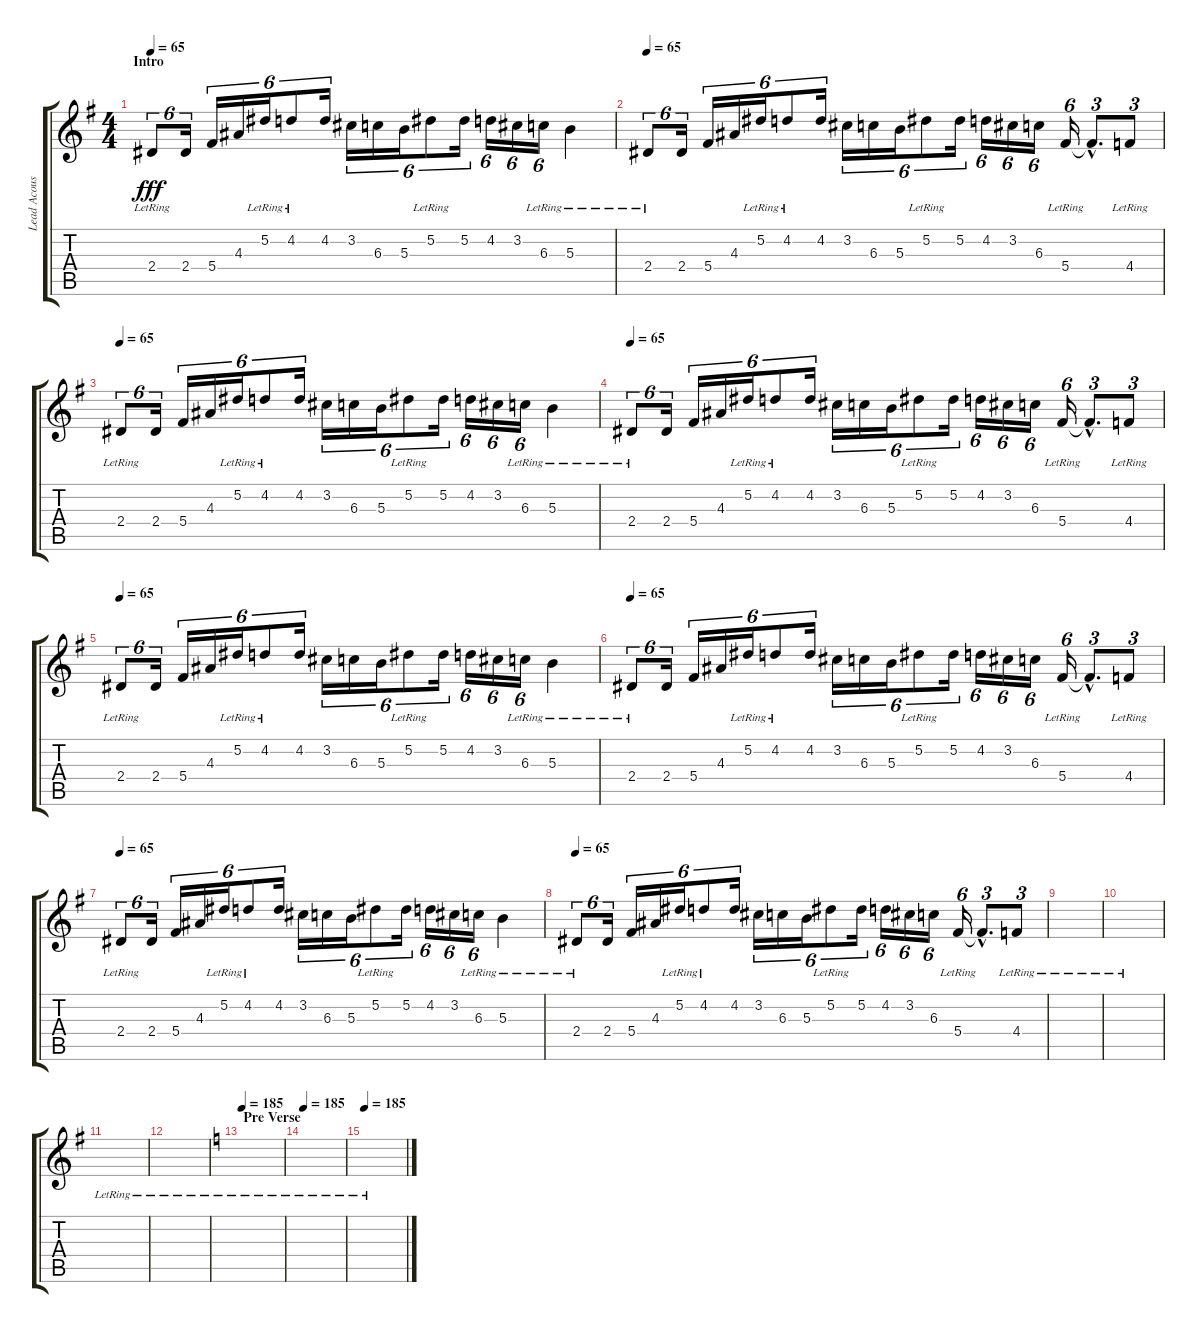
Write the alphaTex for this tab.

\track ("Lead Acoustic" "Lead Acous") {instrument acousticguitarsteel}
\staff {score tabs}
\tuning (Eb4 Bb3 Gb3 Db3 Ab2 Eb2) {hide}
\ts (4 4)
\section ("" "Intro")
\tempo 65
\clef g2
\ks g
2.4{lr}.8{tu (6 4) dy fff balance 4 instrument acousticguitarsteel} 2.4.16{tu (6 4)} 5.4.16{tu (6 4)} 4.3.16{tu (6 4)} 5.2{lr}.16{tu (6 4)} 4.2{lr}.8{tu (6 4)} 4.2.16{tu (6 4)} 3.2.16{tu (6 4)} 6.3.16{tu (6 4)} 5.3.16{tu (6 4)} 5.2{lr}.8{tu (6 4)} 5.2.16{tu (6 4)} 4.2.16{tu (6 4)} 3.2.16{tu (6 4)} 6.3{lr}.16{tu (6 4)} 5.3{lr}.4 |
\tempo 65
2.4{lr}.8{tu (6 4)} 2.4.16{tu (6 4)} 5.4.16{tu (6 4)} 4.3.16{tu (6 4)} 5.2{lr}.16{tu (6 4)} 4.2{lr}.8{tu (6 4)} 4.2.16{tu (6 4)} 3.2.16{tu (6 4)} 6.3.16{tu (6 4)} 5.3.16{tu (6 4)} 5.2{lr}.8{tu (6 4)} 5.2.16{tu (6 4)} 4.2.16{tu (6 4)} 3.2.16{tu (6 4)} 6.3.16{tu (6 4)} 5.4{lr}.16{tu (6 4)} 5.4{hac t}.8{d tu (3 2)} 4.4{lr}.8{tu (3 2)} |
\tempo 65
2.4{lr}.8{tu (6 4)} 2.4.16{tu (6 4)} 5.4.16{tu (6 4)} 4.3.16{tu (6 4)} 5.2{lr}.16{tu (6 4)} 4.2{lr}.8{tu (6 4)} 4.2.16{tu (6 4)} 3.2.16{tu (6 4)} 6.3.16{tu (6 4)} 5.3.16{tu (6 4)} 5.2{lr}.8{tu (6 4)} 5.2.16{tu (6 4)} 4.2.16{tu (6 4)} 3.2.16{tu (6 4)} 6.3{lr}.16{tu (6 4)} 5.3{lr}.4 |
\tempo 65
2.4{lr}.8{tu (6 4)} 2.4.16{tu (6 4)} 5.4.16{tu (6 4)} 4.3.16{tu (6 4)} 5.2{lr}.16{tu (6 4)} 4.2{lr}.8{tu (6 4)} 4.2.16{tu (6 4)} 3.2.16{tu (6 4)} 6.3.16{tu (6 4)} 5.3.16{tu (6 4)} 5.2{lr}.8{tu (6 4)} 5.2.16{tu (6 4)} 4.2.16{tu (6 4)} 3.2.16{tu (6 4)} 6.3.16{tu (6 4)} 5.4{lr}.16{tu (6 4)} 5.4{hac t}.8{d tu (3 2)} 4.4{lr}.8{tu (3 2)} |
\tempo 65
2.4{lr}.8{tu (6 4)} 2.4.16{tu (6 4)} 5.4.16{tu (6 4)} 4.3.16{tu (6 4)} 5.2{lr}.16{tu (6 4)} 4.2{lr}.8{tu (6 4)} 4.2.16{tu (6 4)} 3.2.16{tu (6 4)} 6.3.16{tu (6 4)} 5.3.16{tu (6 4)} 5.2{lr}.8{tu (6 4)} 5.2.16{tu (6 4)} 4.2.16{tu (6 4)} 3.2.16{tu (6 4)} 6.3{lr}.16{tu (6 4)} 5.3{lr}.4 |
\tempo 65
2.4{lr}.8{tu (6 4)} 2.4.16{tu (6 4)} 5.4.16{tu (6 4)} 4.3.16{tu (6 4)} 5.2{lr}.16{tu (6 4)} 4.2{lr}.8{tu (6 4)} 4.2.16{tu (6 4)} 3.2.16{tu (6 4)} 6.3.16{tu (6 4)} 5.3.16{tu (6 4)} 5.2{lr}.8{tu (6 4)} 5.2.16{tu (6 4)} 4.2.16{tu (6 4)} 3.2.16{tu (6 4)} 6.3.16{tu (6 4)} 5.4{lr}.16{tu (6 4)} 5.4{hac t}.8{d tu (3 2)} 4.4{lr}.8{tu (3 2)} |
\tempo 65
2.4{lr}.8{tu (6 4)} 2.4.16{tu (6 4)} 5.4.16{tu (6 4)} 4.3.16{tu (6 4)} 5.2{lr}.16{tu (6 4)} 4.2{lr}.8{tu (6 4)} 4.2.16{tu (6 4)} 3.2.16{tu (6 4)} 6.3.16{tu (6 4)} 5.3.16{tu (6 4)} 5.2{lr}.8{tu (6 4)} 5.2.16{tu (6 4)} 4.2.16{tu (6 4)} 3.2.16{tu (6 4)} 6.3{lr}.16{tu (6 4)} 5.3{lr}.4 |
\tempo 65
2.4{lr}.8{tu (6 4)} 2.4.16{tu (6 4)} 5.4.16{tu (6 4)} 4.3.16{tu (6 4)} 5.2{lr}.16{tu (6 4)} 4.2{lr}.8{tu (6 4)} 4.2.16{tu (6 4)} 3.2.16{tu (6 4)} 6.3.16{tu (6 4)} 5.3.16{tu (6 4)} 5.2{lr}.8{tu (6 4)} 5.2.16{tu (6 4)} 4.2.16{tu (6 4)} 3.2.16{tu (6 4)} 6.3.16{tu (6 4)} 5.4{lr}.16{tu (6 4)} 5.4{hac t}.8{d tu (3 2)} 4.4{lr}.8{tu (3 2)} |
|
|
|
|
\section ("" "Pre Verse")
\tempo 185
\ks c
|
\tempo 185
|
\tempo 185
